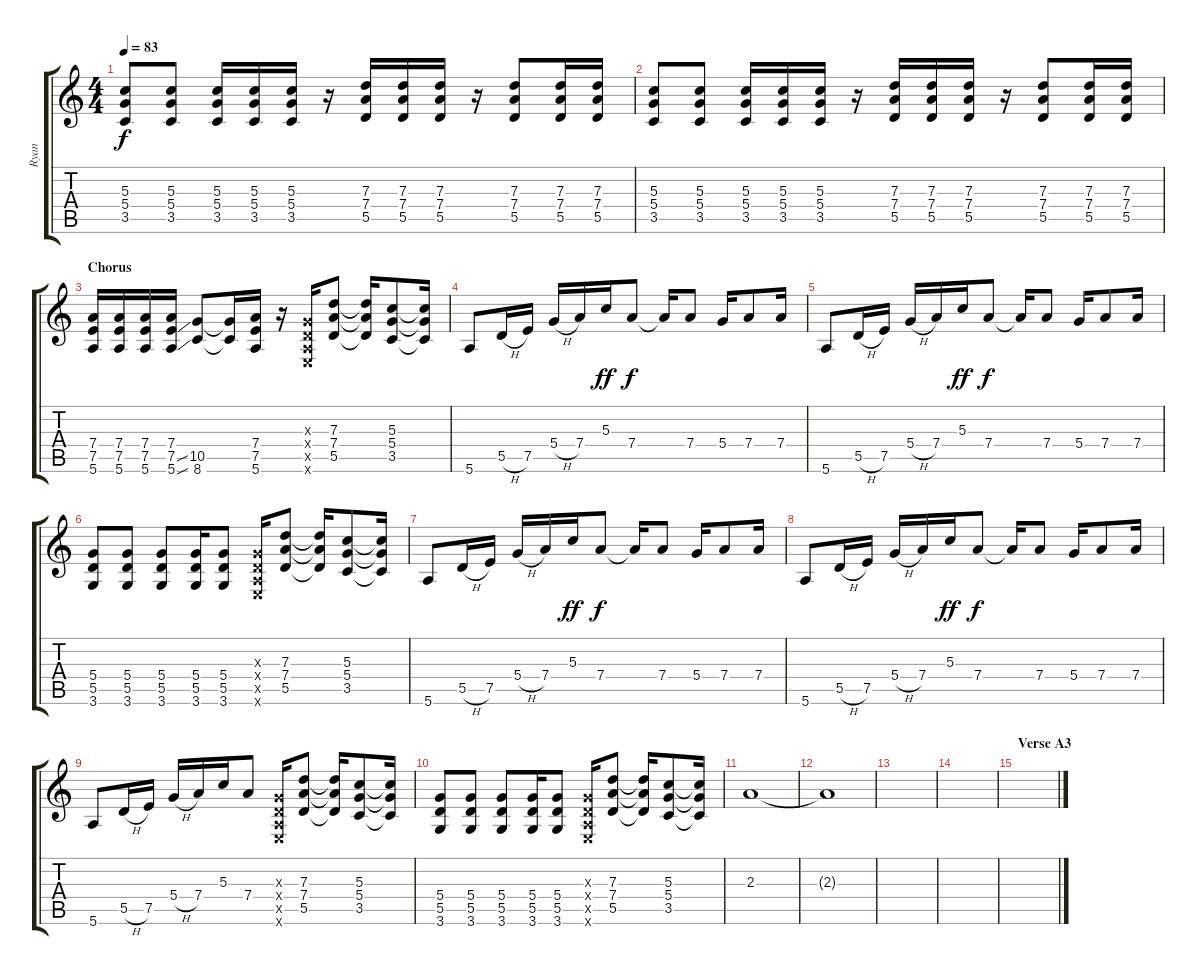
\track ("Ryan" "Ryan") {instrument distortionguitar}
\staff {score tabs}
\tuning (E4 B3 G3 D3 A2 E2) {hide}
\ts (4 4)
\tempo 83
\clef g2
\ks c
(5.3 5.4 3.5).8{dy f} (5.3 5.4 3.5).8 (5.3 5.4 3.5).16 (5.3 5.4 3.5).16 (5.3 5.4 3.5).16 r.16 (7.3 7.4 5.5).16 (7.3 7.4 5.5).16 (7.3 7.4 5.5).16 r.16 (7.3 7.4 5.5).8 (7.3 7.4 5.5).16 (7.3 7.4 5.5).16 |
(5.3 5.4 3.5).8 (5.3 5.4 3.5).8 (5.3 5.4 3.5).16 (5.3 5.4 3.5).16 (5.3 5.4 3.5).16 r.16 (7.3 7.4 5.5).16 (7.3 7.4 5.5).16 (7.3 7.4 5.5).16 r.16 (7.3 7.4 5.5).8 (7.3 7.4 5.5).16 (7.3 7.4 5.5).16 |
\section ("" "Chorus")
(7.4 7.5 5.6).16 (7.4 7.5 5.6).16 (7.4 7.5 5.6).16 (7.4 7.5{ss} 5.6{ss}).16 (10.5 8.6).8 (10.5{t} 8.6{t}).16 (7.4 7.5 5.6).16 r.16 (0.3{x} 0.4{x} 0.5{x} 0.6{x}).16 (7.3 7.4 5.5).8 (7.3{t} 7.4{t} 5.5{t}).16 (5.3 5.4 3.5).8 (5.3{t} 5.4{t} 3.5{t}).16 |
5.6.8{volume 16} 5.5{h}.16 7.5.16 5.4{h}.16 7.4.16 5.3.16{dy ff} 7.4.8{dy f} 7.4{t}.16 7.4.8 5.4.16 7.4.8 7.4.16 |
5.6.8{volume 16} 5.5{h}.16 7.5.16 5.4{h}.16 7.4.16 5.3.16{dy ff} 7.4.8{dy f} 7.4{t}.16 7.4.8 5.4.16 7.4.8 7.4.16 |
(5.4 5.5 3.6).8 (5.4 5.5 3.6).8 (5.4 5.5 3.6).8 (5.4 5.5 3.6).16 (5.4 5.5 3.6).8 (0.3{x} 0.4{x} 0.5{x} 0.6{x}).16 (7.3 7.4 5.5).8 (7.3{t} 7.4{t} 5.5{t}).16 (5.3 5.4 3.5).8 (5.3{t} 5.4{t} 3.5{t}).16 |
5.6.8{volume 16} 5.5{h}.16 7.5.16 5.4{h}.16 7.4.16 5.3.16{dy ff} 7.4.8{dy f} 7.4{t}.16 7.4.8 5.4.16 7.4.8 7.4.16 |
5.6.8{volume 16} 5.5{h}.16 7.5.16 5.4{h}.16 7.4.16 5.3.16{dy ff} 7.4.8{dy f} 7.4{t}.16 7.4.8 5.4.16 7.4.8 7.4.16 |
5.6.8 5.5{h}.16 7.5.16 5.4{h}.16 7.4.16 5.3.16 7.4.8 (0.3{x} 0.4{x} 0.5{x} 0.6{x}).16 (7.3 7.4 5.5).8 (7.3{t} 7.4{t} 5.5{t}).16 (5.3 5.4 3.5).8 (5.3{t} 5.4{t} 3.5{t}).16 |
(5.4 5.5 3.6).8 (5.4 5.5 3.6).8 (5.4 5.5 3.6).8 (5.4 5.5 3.6).16 (5.4 5.5 3.6).8 (0.3{x} 0.4{x} 0.5{x} 0.6{x}).16 (7.3 7.4 5.5).8 (7.3{t} 7.4{t} 5.5{t}).16 (5.3 5.4 3.5).8 (5.3{t} 5.4{t} 3.5{t}).16 |
\section ("" "")
2.3.1 |
2.3{t}.1 |
|
|
\section ("" "Verse A3")
